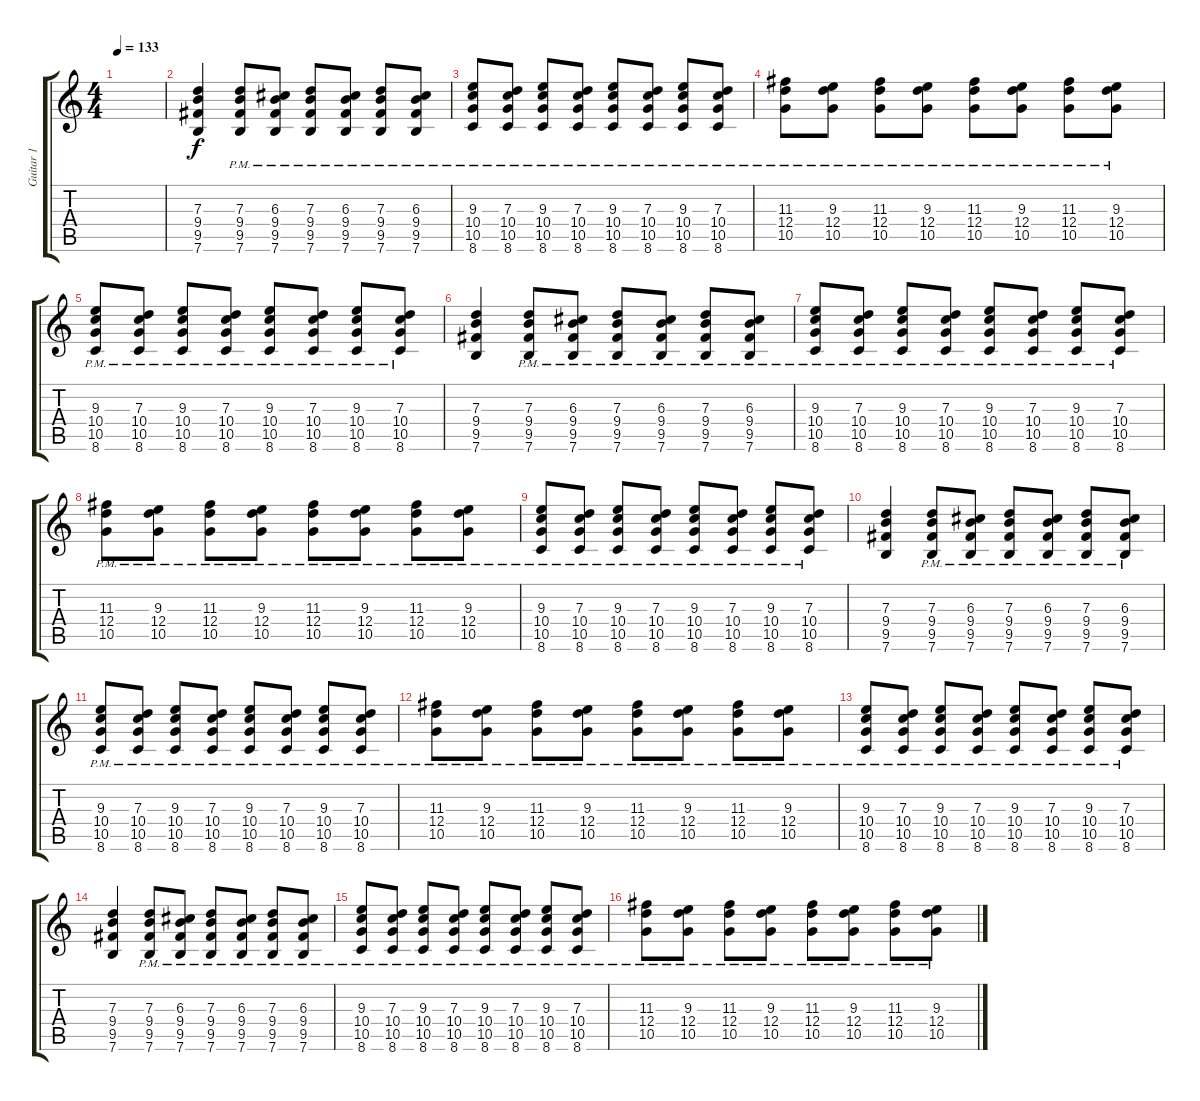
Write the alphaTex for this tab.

\track ("Guitar 1" "Guitar 1") {instrument overdrivenguitar}
\staff {score tabs}
\tuning (E4 B3 G3 D3 A2 E2) {hide}
\ts (4 4)
\tempo 133
\clef g2
\ks c
|
(7.3 9.4 9.5 7.6).4 (7.3{pm} 9.4{pm} 9.5{pm} 7.6{pm}).8 (6.3{pm} 9.4{pm} 9.5{pm} 7.6{pm}).8 (7.3{pm} 9.4{pm} 9.5{pm} 7.6{pm}).8 (6.3{pm} 9.4{pm} 9.5{pm} 7.6{pm}).8 (7.3{pm} 9.4{pm} 9.5{pm} 7.6{pm}).8 (6.3{pm} 9.4{pm} 9.5{pm} 7.6{pm}).8 |
(9.3{pm} 10.4{pm} 10.5{pm} 8.6{pm}).8 (7.3{pm} 10.4{pm} 10.5{pm} 8.6{pm}).8 (9.3{pm} 10.4{pm} 10.5{pm} 8.6{pm}).8 (7.3{pm} 10.4{pm} 10.5{pm} 8.6{pm}).8 (9.3{pm} 10.4{pm} 10.5{pm} 8.6{pm}).8 (7.3{pm} 10.4{pm} 10.5{pm} 8.6{pm}).8 (9.3{pm} 10.4{pm} 10.5{pm} 8.6{pm}).8 (7.3{pm} 10.4{pm} 10.5{pm} 8.6{pm}).8 |
(11.3{pm} 12.4{pm} 10.5{pm}).8 (9.3{pm} 12.4{pm} 10.5{pm}).8 (11.3{pm} 12.4{pm} 10.5{pm}).8 (9.3{pm} 12.4{pm} 10.5{pm}).8 (11.3{pm} 12.4{pm} 10.5{pm}).8 (9.3{pm} 12.4{pm} 10.5{pm}).8 (11.3{pm} 12.4{pm} 10.5{pm}).8 (9.3{pm} 12.4{pm} 10.5{pm}).8 |
(9.3{pm} 10.4{pm} 10.5{pm} 8.6{pm}).8 (7.3{pm} 10.4{pm} 10.5{pm} 8.6{pm}).8 (9.3{pm} 10.4{pm} 10.5{pm} 8.6{pm}).8 (7.3{pm} 10.4{pm} 10.5{pm} 8.6{pm}).8 (9.3{pm} 10.4{pm} 10.5{pm} 8.6{pm}).8 (7.3{pm} 10.4{pm} 10.5{pm} 8.6{pm}).8 (9.3{pm} 10.4{pm} 10.5{pm} 8.6{pm}).8 (7.3{pm} 10.4{pm} 10.5{pm} 8.6{pm}).8 |
(7.3 9.4 9.5 7.6).4 (7.3{pm} 9.4{pm} 9.5{pm} 7.6{pm}).8 (6.3{pm} 9.4{pm} 9.5{pm} 7.6{pm}).8 (7.3{pm} 9.4{pm} 9.5{pm} 7.6{pm}).8 (6.3{pm} 9.4{pm} 9.5{pm} 7.6{pm}).8 (7.3{pm} 9.4{pm} 9.5{pm} 7.6{pm}).8 (6.3{pm} 9.4{pm} 9.5{pm} 7.6{pm}).8 |
(9.3{pm} 10.4{pm} 10.5{pm} 8.6{pm}).8 (7.3{pm} 10.4{pm} 10.5{pm} 8.6{pm}).8 (9.3{pm} 10.4{pm} 10.5{pm} 8.6{pm}).8 (7.3{pm} 10.4{pm} 10.5{pm} 8.6{pm}).8 (9.3{pm} 10.4{pm} 10.5{pm} 8.6{pm}).8 (7.3{pm} 10.4{pm} 10.5{pm} 8.6{pm}).8 (9.3{pm} 10.4{pm} 10.5{pm} 8.6{pm}).8 (7.3{pm} 10.4{pm} 10.5{pm} 8.6{pm}).8 |
(11.3{pm} 12.4{pm} 10.5{pm}).8 (9.3{pm} 12.4{pm} 10.5{pm}).8 (11.3{pm} 12.4{pm} 10.5{pm}).8 (9.3{pm} 12.4{pm} 10.5{pm}).8 (11.3{pm} 12.4{pm} 10.5{pm}).8 (9.3{pm} 12.4{pm} 10.5{pm}).8 (11.3{pm} 12.4{pm} 10.5{pm}).8 (9.3{pm} 12.4{pm} 10.5{pm}).8 |
(9.3{pm} 10.4{pm} 10.5{pm} 8.6{pm}).8 (7.3{pm} 10.4{pm} 10.5{pm} 8.6{pm}).8 (9.3{pm} 10.4{pm} 10.5{pm} 8.6{pm}).8 (7.3{pm} 10.4{pm} 10.5{pm} 8.6{pm}).8 (9.3{pm} 10.4{pm} 10.5{pm} 8.6{pm}).8 (7.3{pm} 10.4{pm} 10.5{pm} 8.6{pm}).8 (9.3{pm} 10.4{pm} 10.5{pm} 8.6{pm}).8 (7.3{pm} 10.4{pm} 10.5{pm} 8.6{pm}).8 |
(7.3 9.4 9.5 7.6).4 (7.3{pm} 9.4{pm} 9.5{pm} 7.6{pm}).8 (6.3{pm} 9.4{pm} 9.5{pm} 7.6{pm}).8 (7.3{pm} 9.4{pm} 9.5{pm} 7.6{pm}).8 (6.3{pm} 9.4{pm} 9.5{pm} 7.6{pm}).8 (7.3{pm} 9.4{pm} 9.5{pm} 7.6{pm}).8 (6.3{pm} 9.4{pm} 9.5{pm} 7.6{pm}).8 |
(9.3{pm} 10.4{pm} 10.5{pm} 8.6{pm}).8 (7.3{pm} 10.4{pm} 10.5{pm} 8.6{pm}).8 (9.3{pm} 10.4{pm} 10.5{pm} 8.6{pm}).8 (7.3{pm} 10.4{pm} 10.5{pm} 8.6{pm}).8 (9.3{pm} 10.4{pm} 10.5{pm} 8.6{pm}).8 (7.3{pm} 10.4{pm} 10.5{pm} 8.6{pm}).8 (9.3{pm} 10.4{pm} 10.5{pm} 8.6{pm}).8 (7.3{pm} 10.4{pm} 10.5{pm} 8.6{pm}).8 |
(11.3{pm} 12.4{pm} 10.5{pm}).8 (9.3{pm} 12.4{pm} 10.5{pm}).8 (11.3{pm} 12.4{pm} 10.5{pm}).8 (9.3{pm} 12.4{pm} 10.5{pm}).8 (11.3{pm} 12.4{pm} 10.5{pm}).8 (9.3{pm} 12.4{pm} 10.5{pm}).8 (11.3{pm} 12.4{pm} 10.5{pm}).8 (9.3{pm} 12.4{pm} 10.5{pm}).8 |
(9.3{pm} 10.4{pm} 10.5{pm} 8.6{pm}).8 (7.3{pm} 10.4{pm} 10.5{pm} 8.6{pm}).8 (9.3{pm} 10.4{pm} 10.5{pm} 8.6{pm}).8 (7.3{pm} 10.4{pm} 10.5{pm} 8.6{pm}).8 (9.3{pm} 10.4{pm} 10.5{pm} 8.6{pm}).8 (7.3{pm} 10.4{pm} 10.5{pm} 8.6{pm}).8 (9.3{pm} 10.4{pm} 10.5{pm} 8.6{pm}).8 (7.3{pm} 10.4{pm} 10.5{pm} 8.6{pm}).8 |
(7.3 9.4 9.5 7.6).4 (7.3{pm} 9.4{pm} 9.5{pm} 7.6{pm}).8 (6.3{pm} 9.4{pm} 9.5{pm} 7.6{pm}).8 (7.3{pm} 9.4{pm} 9.5{pm} 7.6{pm}).8 (6.3{pm} 9.4{pm} 9.5{pm} 7.6{pm}).8 (7.3{pm} 9.4{pm} 9.5{pm} 7.6{pm}).8 (6.3{pm} 9.4{pm} 9.5{pm} 7.6{pm}).8 |
(9.3{pm} 10.4{pm} 10.5{pm} 8.6{pm}).8 (7.3{pm} 10.4{pm} 10.5{pm} 8.6{pm}).8 (9.3{pm} 10.4{pm} 10.5{pm} 8.6{pm}).8 (7.3{pm} 10.4{pm} 10.5{pm} 8.6{pm}).8 (9.3{pm} 10.4{pm} 10.5{pm} 8.6{pm}).8 (7.3{pm} 10.4{pm} 10.5{pm} 8.6{pm}).8 (9.3{pm} 10.4{pm} 10.5{pm} 8.6{pm}).8 (7.3{pm} 10.4{pm} 10.5{pm} 8.6{pm}).8 |
(11.3{pm} 12.4{pm} 10.5{pm}).8 (9.3{pm} 12.4{pm} 10.5{pm}).8 (11.3{pm} 12.4{pm} 10.5{pm}).8 (9.3{pm} 12.4{pm} 10.5{pm}).8 (11.3{pm} 12.4{pm} 10.5{pm}).8 (9.3{pm} 12.4{pm} 10.5{pm}).8 (11.3{pm} 12.4{pm} 10.5{pm}).8 (9.3{pm} 12.4{pm} 10.5{pm}).8
